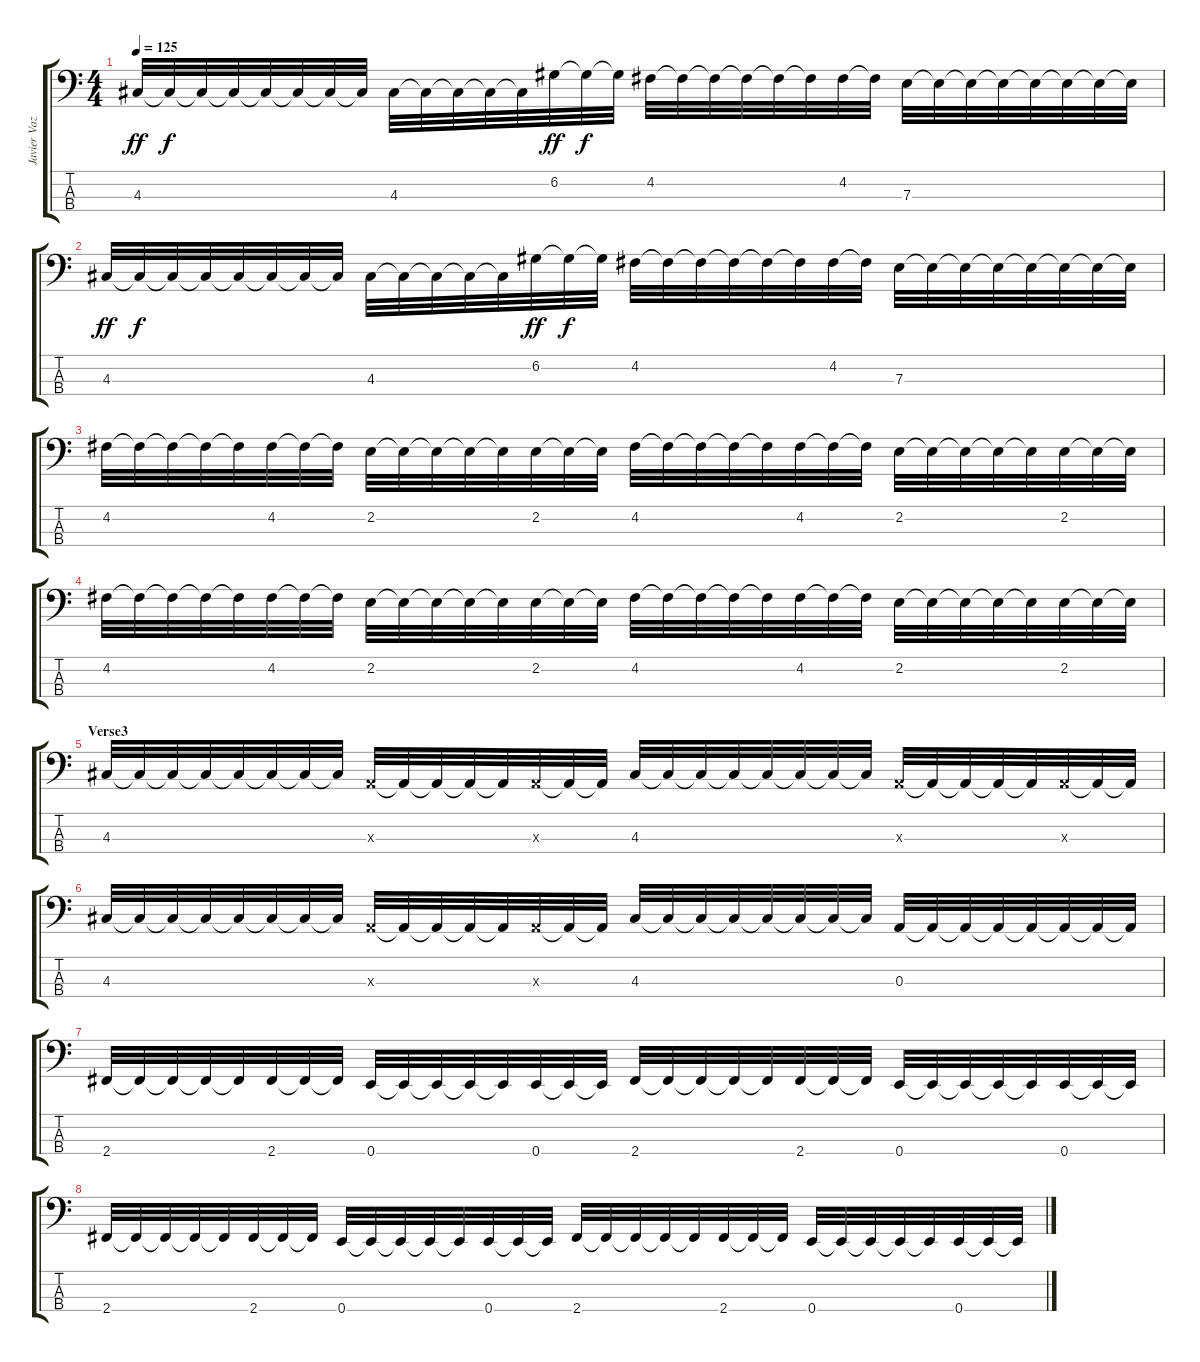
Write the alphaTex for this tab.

\track ("Javier Vaz Martins" "Javier Vaz") {instrument electricbassfinger}
\staff {score tabs}
\tuning (G2 D2 A1 E1) {hide}
\ts (4 4)
\tempo 125
\clef f4
\ks c
4.3.32{dy ff} 4.3{t}.32{dy f} 4.3{t}.32 4.3{t}.32 4.3{t}.32 4.3{t}.32 4.3{t}.32 4.3{t}.32 4.3.32 4.3{t}.32 4.3{t}.32 4.3{t}.32 4.3{t}.32 6.2.32{dy ff} 6.2{t}.32{dy f} 6.2{t}.32 4.2.32 4.2{t}.32 4.2{t}.32 4.2{t}.32 4.2{t}.32 4.2{t}.32 4.2.32 4.2{t}.32 7.3.32 7.3{t}.32 7.3{t}.32 7.3{t}.32 7.3{t}.32 7.3{t}.32 7.3{t}.32 7.3{t}.32 |
4.3.32{dy ff} 4.3{t}.32{dy f} 4.3{t}.32 4.3{t}.32 4.3{t}.32 4.3{t}.32 4.3{t}.32 4.3{t}.32 4.3.32 4.3{t}.32 4.3{t}.32 4.3{t}.32 4.3{t}.32 6.2.32{dy ff} 6.2{t}.32{dy f} 6.2{t}.32 4.2.32 4.2{t}.32 4.2{t}.32 4.2{t}.32 4.2{t}.32 4.2{t}.32 4.2.32 4.2{t}.32 7.3.32 7.3{t}.32 7.3{t}.32 7.3{t}.32 7.3{t}.32 7.3{t}.32 7.3{t}.32 7.3{t}.32 |
4.2.32 4.2{t}.32 4.2{t}.32 4.2{t}.32 4.2{t}.32 4.2.32 4.2{t}.32 4.2{t}.32 2.2.32 2.2{t}.32 2.2{t}.32 2.2{t}.32 2.2{t}.32 2.2.32 2.2{t}.32 2.2{t}.32 4.2.32 4.2{t}.32 4.2{t}.32 4.2{t}.32 4.2{t}.32 4.2.32 4.2{t}.32 4.2{t}.32 2.2.32 2.2{t}.32 2.2{t}.32 2.2{t}.32 2.2{t}.32 2.2.32 2.2{t}.32 2.2{t}.32 |
4.2.32 4.2{t}.32 4.2{t}.32 4.2{t}.32 4.2{t}.32 4.2.32 4.2{t}.32 4.2{t}.32 2.2.32 2.2{t}.32 2.2{t}.32 2.2{t}.32 2.2{t}.32 2.2.32 2.2{t}.32 2.2{t}.32 4.2.32 4.2{t}.32 4.2{t}.32 4.2{t}.32 4.2{t}.32 4.2.32 4.2{t}.32 4.2{t}.32 2.2.32 2.2{t}.32 2.2{t}.32 2.2{t}.32 2.2{t}.32 2.2.32 2.2{t}.32 2.2{t}.32 |
\section ("" "Verse3")
4.3.32 4.3{t}.32 4.3{t}.32 4.3{t}.32 4.3{t}.32 4.3{t}.32 4.3{t}.32 4.3{t}.32 0.3{x}.32 0.3{t}.32 0.3{t}.32 0.3{t}.32 0.3{t}.32 0.3{x}.32 0.3{t}.32 0.3{t}.32 4.3.32 4.3{t}.32 4.3{t}.32 4.3{t}.32 4.3{t}.32 4.3{t}.32 4.3{t}.32 4.3{t}.32 0.3{x}.32 0.3{t}.32 0.3{t}.32 0.3{t}.32 0.3{t}.32 0.3{x}.32 0.3{t}.32 0.3{t}.32 |
4.3.32 4.3{t}.32 4.3{t}.32 4.3{t}.32 4.3{t}.32 4.3{t}.32 4.3{t}.32 4.3{t}.32 0.3{x}.32 0.3{t}.32 0.3{t}.32 0.3{t}.32 0.3{t}.32 0.3{x}.32 0.3{t}.32 0.3{t}.32 4.3.32 4.3{t}.32 4.3{t}.32 4.3{t}.32 4.3{t}.32 4.3{t}.32 4.3{t}.32 4.3{t}.32 0.3.32 0.3{t}.32 0.3{t}.32 0.3{t}.32 0.3{t}.32 0.3{t}.32 0.3{t}.32 0.3{t}.32 |
2.4.32 2.4{t}.32 2.4{t}.32 2.4{t}.32 2.4{t}.32 2.4.32 2.4{t}.32 2.4{t}.32 0.4.32 0.4{t}.32 0.4{t}.32 0.4{t}.32 0.4{t}.32 0.4.32 0.4{t}.32 0.4{t}.32 2.4.32 2.4{t}.32 2.4{t}.32 2.4{t}.32 2.4{t}.32 2.4.32 2.4{t}.32 2.4{t}.32 0.4.32 0.4{t}.32 0.4{t}.32 0.4{t}.32 0.4{t}.32 0.4.32 0.4{t}.32 0.4{t}.32 |
2.4.32 2.4{t}.32 2.4{t}.32 2.4{t}.32 2.4{t}.32 2.4.32 2.4{t}.32 2.4{t}.32 0.4.32 0.4{t}.32 0.4{t}.32 0.4{t}.32 0.4{t}.32 0.4.32 0.4{t}.32 0.4{t}.32 2.4.32 2.4{t}.32 2.4{t}.32 2.4{t}.32 2.4{t}.32 2.4.32 2.4{t}.32 2.4{t}.32 0.4.32 0.4{t}.32 0.4{t}.32 0.4{t}.32 0.4{t}.32 0.4.32 0.4{t}.32 0.4{t}.32
